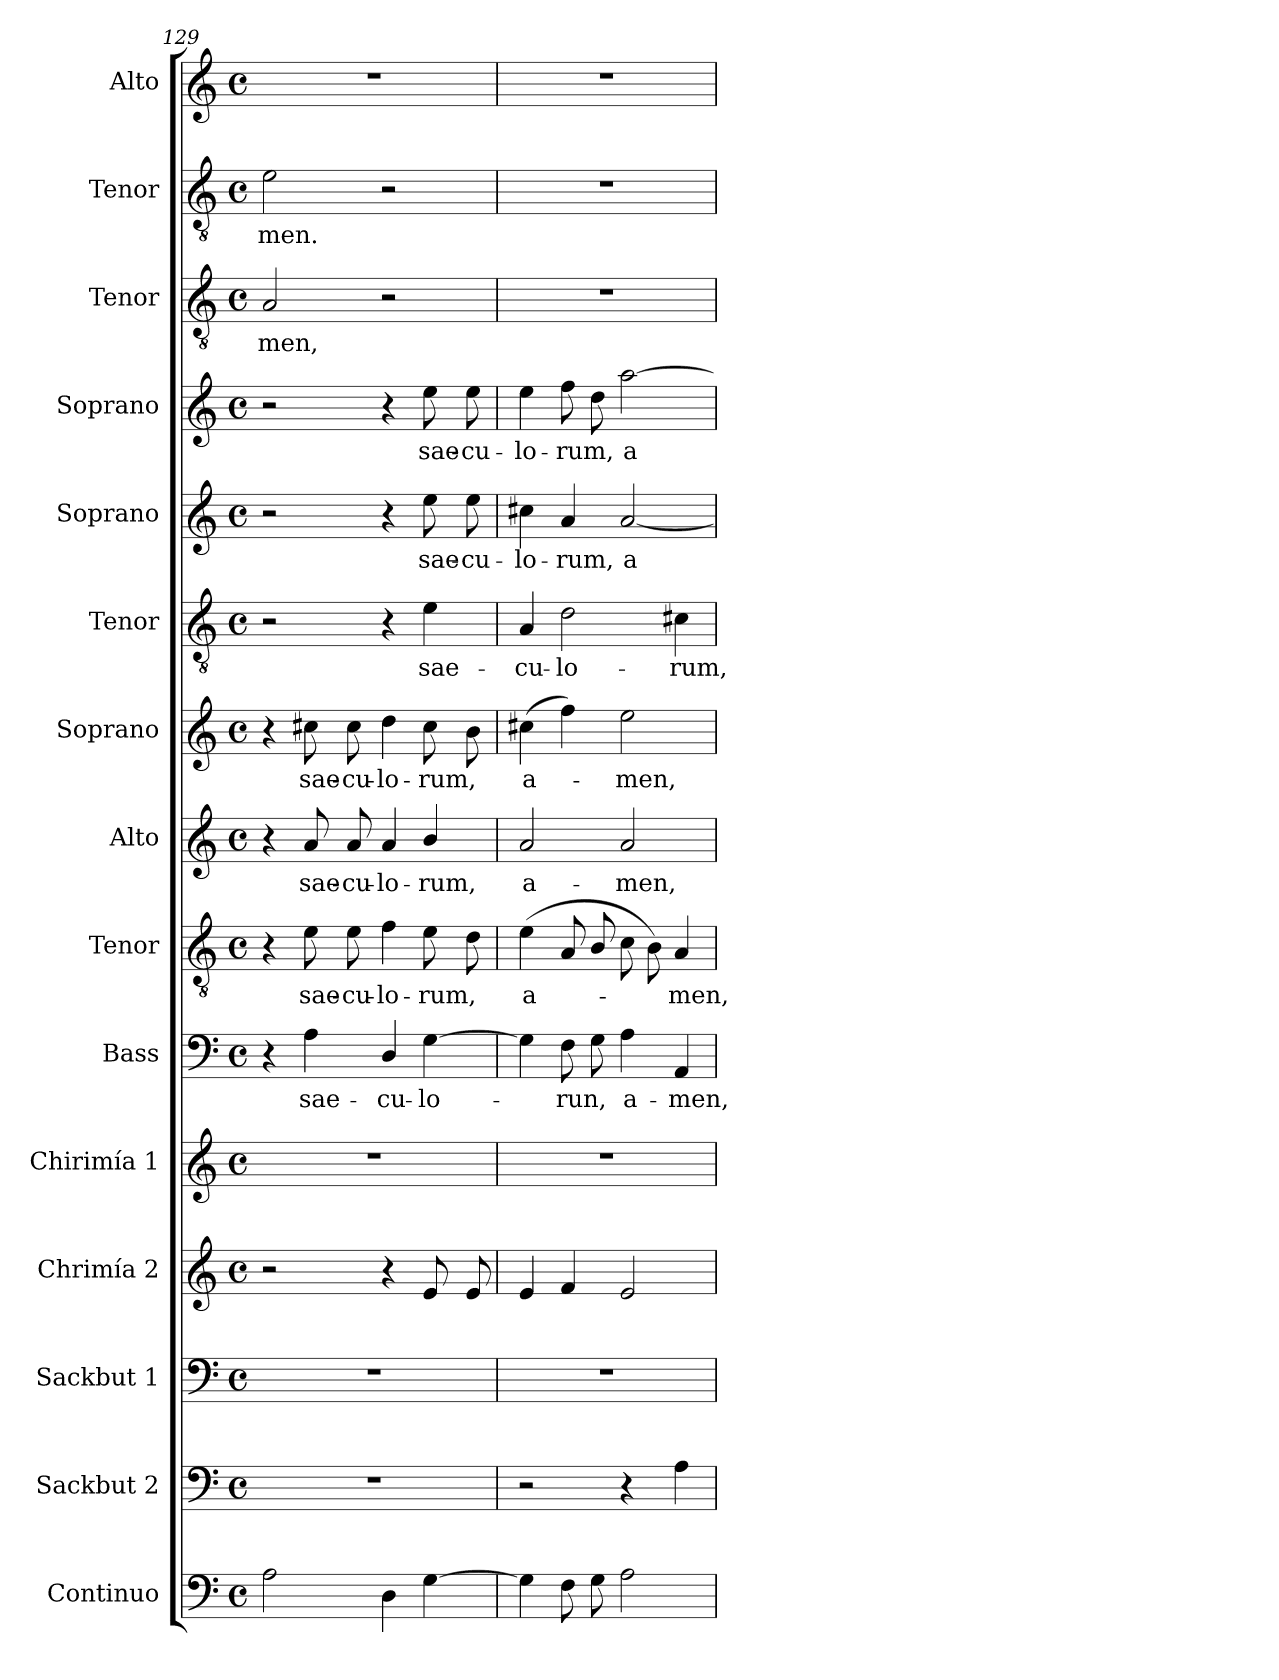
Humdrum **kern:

**kern	**kern	**kern	**kern	**kern	**kern	**text	**kern	**text	**kern	**text	**kern	**text	**kern	**text	**kern	**text	**kern	**text	**kern	**text	**kern	**text	**kern
*part15	*part14	*part13	*part12	*part11	*part10	*part10	*part9	*part9	*part8	*part8	*part7	*part7	*part6	*part6	*part5	*part5	*part4	*part4	*part3	*part3	*part2	*part2	*part1
*staff15	*staff14	*staff13	*staff12	*staff11	*staff10	*staff10	*staff9	*staff9	*staff8	*staff8	*staff7	*staff7	*staff6	*staff6	*staff5	*staff5	*staff4	*staff4	*staff3	*staff3	*staff2	*staff2	*staff1
*I"Continuo	*I"Sackbut 2	*I"Sackbut 1	*I"Chrimía 2	*I"Chirimía 1	*I"Bass	*	*I"Tenor	*	*I"Alto	*	*I"Soprano	*	*I"Tenor	*	*I"Soprano	*	*I"Soprano	*	*I"Tenor	*	*I"Tenor	*	*I"Alto
*I'Cont.	*I'Sckbt 2.	*I'Sckbt 1.	*I'Ch2.	*I'Ch1.	*I'B.	*	*I'T.	*	*I'A.	*	*I'S.	*	*I'T.	*	*I'S.	*	*I'S.	*	*I'T.	*	*I'T.	*	*I'A.
*clefF4	*clefF4	*clefF4	*clefG2	*clefG2	*clefF4	*	*clefGv2	*	*clefG2	*	*clefG2	*	*clefGv2	*	*clefG2	*	*clefG2	*	*clefGv2	*	*clefGv2	*	*clefG2
*	*	*	*	*	*	*	*ITrd7c12	*	*	*	*	*	*ITrd7c12	*	*	*	*	*	*ITrd7c12	*	*ITrd7c12	*	*
*k[]	*k[]	*k[]	*k[]	*k[]	*k[]	*	*k[]	*	*k[]	*	*k[]	*	*k[]	*	*k[]	*	*k[]	*	*k[]	*	*k[]	*	*k[]
*C:	*C:	*C:	*C:	*C:	*C:	*	*C:	*	*C:	*	*C:	*	*C:	*	*C:	*	*C:	*	*C:	*	*C:	*	*C:
*M4/4	*M4/4	*M4/4	*M4/4	*M4/4	*M4/4	*	*M4/4	*	*M4/4	*	*M4/4	*	*M4/4	*	*M4/4	*	*M4/4	*	*M4/4	*	*M4/4	*	*M4/4
*met(c)	*met(c)	*met(c)	*met(c)	*met(c)	*met(c)	*	*met(c)	*	*met(c)	*	*met(c)	*	*met(c)	*	*met(c)	*	*met(c)	*	*met(c)	*	*met(c)	*	*met(c)
=129	=129	=129	=129	=129	=129	=129	=129	=129	=129	=129	=129	=129	=129	=129	=129	=129	=129	=129	=129	=129	=129	=129	=129
!	!	!	!	!	!	!	!	!	!	!	!	!	!	!	!	!	!	!	!	!LO:LY:b:color=#000000	!	!	!
!	!	!	!	!	!	!	!	!	!	!	!	!	!	!	!	!	!	!	!	!	!	!LO:LY:b:color=#000000	!
2Ai\	1r	1r	2r	1r	4r	.	4r	.	4r	.	4r	.	2r	.	2r	.	2r	.	2AAi/	-men,	2Ei\	-men.	1r
!	!	!	!	!	!	!LO:LY:b:color=#000000	!	!	!	!	!	!	!	!	!	!	!	!	!	!	!	!	!
!	!	!	!	!	!	!	!	!LO:LY:b:color=#000000	!	!	!	!	!	!	!	!	!	!	!	!	!	!	!
!	!	!	!	!	!	!	!	!	!	!LO:LY:b:color=#000000	!	!	!	!	!	!	!	!	!	!	!	!	!
!	!	!	!	!	!	!	!	!	!	!	!	!LO:LY:b:color=#000000	!	!	!	!	!	!	!	!	!	!	!
.	.	.	.	.	4Ai\	sae-	8Ei\	sae-	8ai/	sae-	8cc#Xi\	sae-	.	.	.	.	.	.	.	.	.	.	.
!	!	!	!	!	!	!	!	!LO:LY:b:color=#000000	!	!	!	!	!	!	!	!	!	!	!	!	!	!	!
!	!	!	!	!	!	!	!	!	!	!LO:LY:b:color=#000000	!	!	!	!	!	!	!	!	!	!	!	!	!
!	!	!	!	!	!	!	!	!	!	!	!	!LO:LY:b:color=#000000	!	!	!	!	!	!	!	!	!	!	!
.	.	.	.	.	.	.	8Ei\	-cu-	8ai/	-cu-	8cc#i\	-cu-	.	.	.	.	.	.	.	.	.	.	.
!	!	!	!	!	!	!LO:LY:b:color=#000000	!	!	!	!	!	!	!	!	!	!	!	!	!	!	!	!	!
!	!	!	!	!	!	!	!	!LO:LY:b:color=#000000	!	!	!	!	!	!	!	!	!	!	!	!	!	!	!
!	!	!	!	!	!	!	!	!	!	!LO:LY:b:color=#000000	!	!	!	!	!	!	!	!	!	!	!	!	!
!	!	!	!	!	!	!	!	!	!	!	!	!LO:LY:b:color=#000000	!	!	!	!	!	!	!	!	!	!	!
4Di\	.	.	4r	.	4Di/	-cu-	4Fi\	-lo-	4ai/	-lo-	4ddi\	-lo-	4r	.	4r	.	4r	.	2r	.	2r	.	.
!	!	!	!	!	!	!LO:LY:b:color=#000000	!	!	!	!	!	!	!	!	!	!	!	!	!	!	!	!	!
!	!	!	!	!	!	!	!	!LO:LY:b:color=#000000	!	!	!	!	!	!	!	!	!	!	!	!	!	!	!
!	!	!	!	!	!	!	!	!	!	!LO:LY:b:color=#000000	!	!	!	!	!	!	!	!	!	!	!	!	!
!	!	!	!	!	!	!	!	!	!	!	!	!LO:LY:b:color=#000000	!	!	!	!	!	!	!	!	!	!	!
!	!	!	!	!	!	!	!	!	!	!	!	!	!	!LO:LY:b:color=#000000	!	!	!	!	!	!	!	!	!
!	!	!	!	!	!	!	!	!	!	!	!	!	!	!	!	!LO:LY:b:color=#000000	!	!	!	!	!	!	!
!	!	!	!	!	!	!	!	!	!	!	!	!	!	!	!	!	!	!LO:LY:b:color=#000000	!	!	!	!	!
[>4Gi\	.	.	8ei/	.	[>4Gi\	-lo-	8Ei\	-rum,	4bi/	-rum,	8cc#i\	-rum,	4Ei\	sae-	8eei\	sae-	8eei\	sae-	.	.	.	.	.
!	!	!	!	!	!	!	!	!	!	!	!	!	!	!	!	!LO:LY:b:color=#000000	!	!	!	!	!	!	!
!	!	!	!	!	!	!	!	!	!	!	!	!	!	!	!	!	!	!LO:LY:b:color=#000000	!	!	!	!	!
.	.	.	8ei/	.	.	.	8Di\	.	.	.	8bi\	.	.	.	8eei\	-cu-	8eei\	-cu-	.	.	.	.	.
!!LO:PB:g=z
=130	=130	=130	=130	=130	=130	=130	=130	=130	=130	=130	=130	=130	=130	=130	=130	=130	=130	=130	=130	=130	=130	=130	=130
!	!	!	!	!	!	!	!	!LO:LY:b:color=#000000	!	!	!	!	!	!	!	!	!	!	!	!	!	!	!
!	!	!	!	!	!	!	!	!	!	!LO:LY:b:color=#000000	!	!	!	!	!	!	!	!	!	!	!	!	!
!	!	!	!	!	!	!	!	!	!	!	!	!LO:LY:b:color=#000000	!	!	!	!	!	!	!	!	!	!	!
!	!	!	!	!	!	!	!	!	!	!	!	!	!	!LO:LY:b:color=#000000	!	!	!	!	!	!	!	!	!
!	!	!	!	!	!	!	!	!	!	!	!	!	!	!	!	!LO:LY:b:color=#000000	!	!	!	!	!	!	!
!	!	!	!	!	!	!	!	!	!	!	!	!	!	!	!	!	!	!LO:LY:b:color=#000000	!	!	!	!	!
4Gi\]	2r	1r	4ei/	1r	4Gi\]	.	(4Ei\	a-	2ai/	a-	(4cc#Xi\	a-	4AAi/	-cu-	4cc#Xi\	-lo-	4eei\	-lo-	1r	.	1r	.	1r
!	!	!	!	!	!	!LO:LY:b:color=#000000	!	!	!	!	!	!	!	!	!	!	!	!	!	!	!	!	!
!	!	!	!	!	!	!	!	!	!	!	!	!	!	!LO:LY:b:color=#000000	!	!	!	!	!	!	!	!	!
!	!	!	!	!	!	!	!	!	!	!	!	!	!	!	!	!LO:LY:b:color=#000000	!	!	!	!	!	!	!
!	!	!	!	!	!	!	!	!	!	!	!	!	!	!	!	!	!	!LO:LY:b:color=#000000	!	!	!	!	!
8Fi\	.	.	4fi/	.	8Fi\	-run,	8AAi/	.	.	.	4ffi\)	.	2Di\	-lo-	4ai/	-rum,	8ffi\	-rum,	.	.	.	.	.
8Gi\	.	.	.	.	8Gi\	.	8BBi/	.	.	.	.	.	.	.	.	.	8ddi\	.	.	.	.	.	.
!	!	!	!	!	!	!LO:LY:b:color=#000000	!	!	!	!	!	!	!	!	!	!	!	!	!	!	!	!	!
!	!	!	!	!	!	!	!	!	!	!LO:LY:b:color=#000000	!	!	!	!	!	!	!	!	!	!	!	!	!
!	!	!	!	!	!	!	!	!	!	!	!	!LO:LY:b:color=#000000	!	!	!	!	!	!	!	!	!	!	!
!	!	!	!	!	!	!	!	!	!	!	!	!	!	!	!	!LO:LY:b:color=#000000	!	!	!	!	!	!	!
!	!	!	!	!	!	!	!	!	!	!	!	!	!	!	!	!	!	!LO:LY:b:color=#000000	!	!	!	!	!
2Ai\	4r	.	2ei/	.	4Ai\	a-	8Ci\	.	2ai/	-men,	2eei\	-men,	.	.	[<2ai/	a-	[>2aai\	a-	.	.	.	.	.
.	.	.	.	.	.	.	8BBi\)	.	.	.	.	.	.	.	.	.	.	.	.	.	.	.	.
!	!	!	!	!	!	!LO:LY:b:color=#000000	!	!	!	!	!	!	!	!	!	!	!	!	!	!	!	!	!
!	!	!	!	!	!	!	!	!LO:LY:b:color=#000000	!	!	!	!	!	!	!	!	!	!	!	!	!	!	!
!	!	!	!	!	!	!	!	!	!	!	!	!	!	!LO:LY:b:color=#000000	!	!	!	!	!	!	!	!	!
.	4Ai\	.	.	.	4AAi/	-men,	4AAi/	-men,	.	.	.	.	4C#Xi\	-rum,	.	.	.	.	.	.	.	.	.
=	=	=	=	=	=	=	=	=	=	=	=	=	=	=	=	=	=	=	=	=	=	=	=
*-	*-	*-	*-	*-	*-	*-	*-	*-	*-	*-	*-	*-	*-	*-	*-	*-	*-	*-	*-	*-	*-	*-	*-
